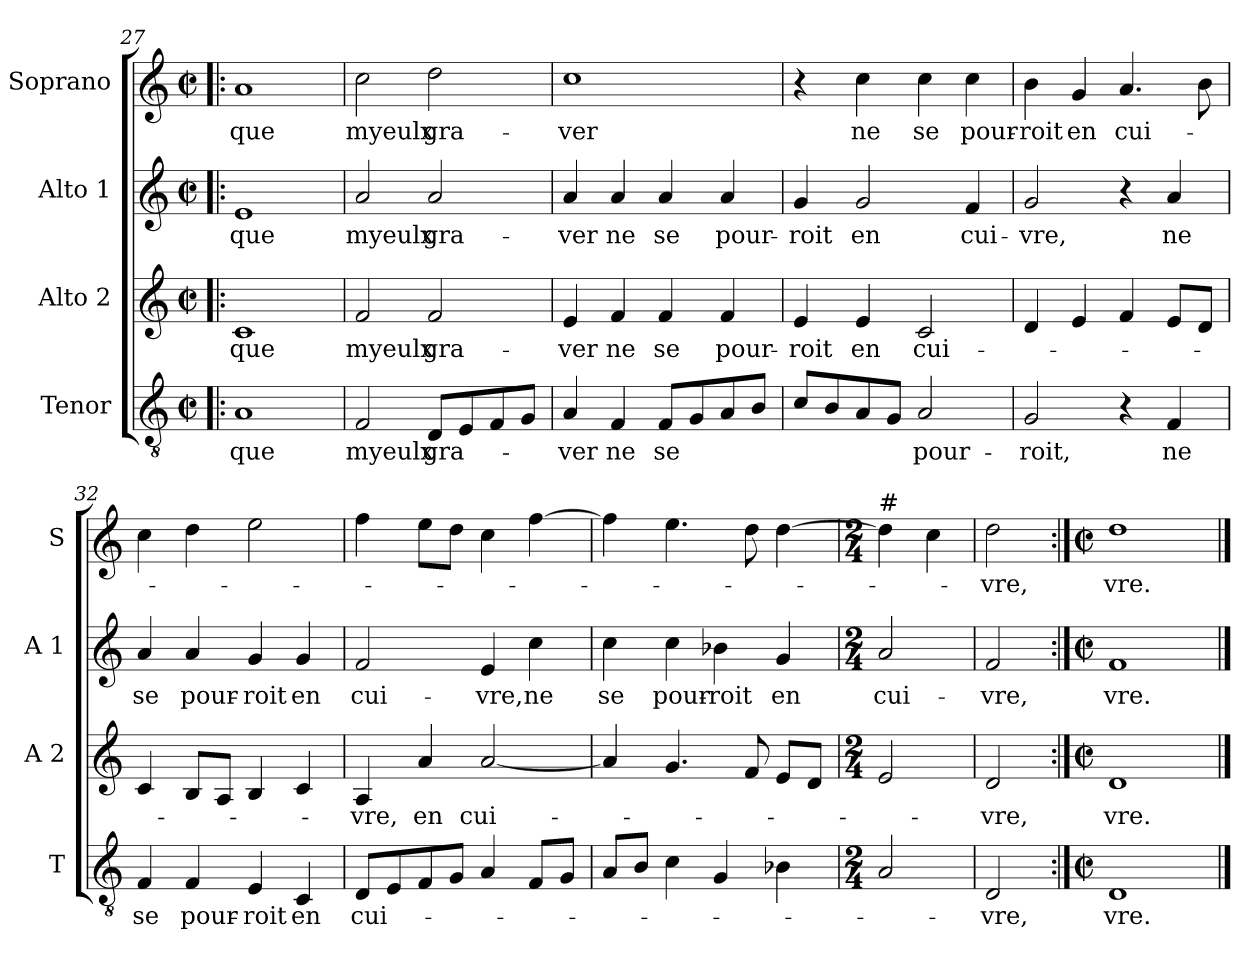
**kern	**text	**kern	**text	**kern	**text	**kern	**text
*part4	*part4	*part3	*part3	*part2	*part2	*part1	*part1
*staff4	*staff4	*staff3	*staff3	*staff2	*staff2	*staff1	*staff1
*I"Tenor	*	*I"Alto 2	*	*I"Alto 1	*	*I"Soprano	*
*I'T	*	*I'A 2	*	*I'A 1	*	*I'S	*
*clefGv2	*	*clefG2	*	*clefG2	*	*clefG2	*
*k[]	*	*k[]	*	*k[]	*	*k[]	*
*C:	*	*C:	*	*C:	*	*C:	*
*M2/2	*	*M2/2	*	*M2/2	*	*M2/2	*
*met(c|)	*	*met(c|)	*	*met(c|)	*	*met(c|)	*
=27!|:	=27!|:	=27!|:	=27!|:	=27!|:	=27!|:	=27!|:	=27!|:
!	!LO:LY:b	!	!LO:LY:b	!	!LO:LY:b	!	!LO:LY:b
1A	que	1c	que	1e	que	1a	que
=28	=28	=28	=28	=28	=28	=28	=28
!	!LO:LY:b	!	!LO:LY:b	!	!LO:LY:b	!	!LO:LY:b
2F/	myeulx	2f/	myeulx	2a/	myeulx	2cc\	myeulx
!	!LO:LY:b	!	!LO:LY:b	!	!LO:LY:b	!	!LO:LY:b
8D/L	gra-	2f/	gra-	2a/	gra-	2dd\	gra-
8E/	.	.	.	.	.	.	.
8F/	.	.	.	.	.	.	.
8G/J	.	.	.	.	.	.	.
=29	=29	=29	=29	=29	=29	=29	=29
!	!LO:LY:b	!	!LO:LY:b	!	!LO:LY:b	!	!LO:LY:b
4A/	-ver	4e/	-ver	4a/	-ver	1cc	-ver
!	!LO:LY:b	!	!LO:LY:b	!	!LO:LY:b	!	!
4F/	ne	4f/	ne	4a/	ne	.	.
!	!LO:LY:b	!	!LO:LY:b	!	!LO:LY:b	!	!
8F/L	se	4f/	se	4a/	se	.	.
8G/	.	.	.	.	.	.	.
!	!	!	!LO:LY:b	!	!LO:LY:b	!	!
8A/	.	4f/	pour-	4a/	pour-	.	.
8B/J	.	.	.	.	.	.	.
=30	=30	=30	=30	=30	=30	=30	=30
!	!	!	!LO:LY:b	!	!LO:LY:b	!	!
8c/L	.	4e/	-roit	4g/	-roit	4r	.
8B/	.	.	.	.	.	.	.
!	!	!	!LO:LY:b	!	!LO:LY:b	!	!LO:LY:b
8A/	.	4e/	en	2g/	en	4cc\	ne
8G/J	.	.	.	.	.	.	.
!	!LO:LY:b	!	!LO:LY:b	!	!	!	!LO:LY:b
2A/	pour-	2c/	cui-	.	.	4cc\	se
!	!	!	!	!	!LO:LY:b	!	!LO:LY:b
.	.	.	.	4f/	cui-	4cc\	pour-
=31	=31	=31	=31	=31	=31	=31	=31
!	!LO:LY:b	!	!	!	!LO:LY:b	!	!LO:LY:b
2G/	-roit,	4d/	.	2g/	-vre,	4b\	-roit
!	!	!	!	!	!	!	!LO:LY:b
.	.	4e/	.	.	.	4g/	en
!	!	!	!	!	!	!	!LO:LY:b
4r	.	4f/	.	4r	.	4.a/	cui-
!	!LO:LY:b	!	!	!	!LO:LY:b	!	!
4F/	ne	8e/L	.	4a/	ne	.	.
.	.	8d/J	.	.	.	8b\	.
!!LO:LB:g=z
=32	=32	=32	=32	=32	=32	=32	=32
!	!LO:LY:b	!	!	!	!LO:LY:b	!	!
4F/	se	4c/	.	4a/	se	4cc\	.
!	!LO:LY:b	!	!	!	!LO:LY:b	!	!
4F/	pour-	8B/L	.	4a/	pour-	4dd\	.
.	.	8A/J	.	.	.	.	.
!	!LO:LY:b	!	!	!	!LO:LY:b	!	!
4E/	-roit	4B/	.	4g/	-roit	2ee\	.
!	!LO:LY:b	!	!	!	!LO:LY:b	!	!
4C/	en	4c/	.	4g/	en	.	.
=33	=33	=33	=33	=33	=33	=33	=33
!	!LO:LY:b	!	!LO:LY:b	!	!LO:LY:b	!	!
8D/L	cui-	4A/	-vre,	2f/	cui-	4ff\	.
8E/	.	.	.	.	.	.	.
!	!	!	!LO:LY:b	!	!	!	!
8F/	.	4a/	en	.	.	8ee\L	.
8G/J	.	.	.	.	.	8dd\J	.
!	!	!	!LO:LY:b	!	!LO:LY:b	!	!
4A/	.	[2a/	cui-	4e/	-vre,	4cc\	.
!	!	!	!	!	!LO:LY:b	!	!
8F/L	.	.	.	4cc\	ne	[4ff\	.
8G/J	.	.	.	.	.	.	.
=34	=34	=34	=34	=34	=34	=34	=34
!	!	!	!	!	!LO:LY:b	!	!
8A/L	.	4a/]	.	4cc\	se	4ff\]	.
8B/J	.	.	.	.	.	.	.
!	!	!	!	!	!LO:LY:b	!	!
4c\	.	4.g/	.	4cc\	pour-	4.ee\	.
!	!	!	!	!	!LO:LY:b	!	!
4G/	.	.	.	4b-X\	-roit	.	.
.	.	8f/	.	.	.	8dd\	.
!	!	!	!	!	!LO:LY:b	!	!
4B-X\	.	8e/L	.	4g/	en	[4dd\	.
.	.	8d/J	.	.	.	.	.
=35	=35	=35	=35	=35	=35	=35	=35
*M2/4	*	*M2/4	*	*M2/4	*	*M2/4	*
!	!	!	!	!	!	!LO:TX:a:t=#	!
!	!	!	!	!	!LO:LY:b	!	!
2A/	.	2e/	.	2a/	cui-	4dd\]	.
.	.	.	.	.	.	4cc\	.
=36	=36	=36	=36	=36	=36	=36	=36
!	!LO:LY:b	!	!LO:LY:b	!	!LO:LY:b	!	!LO:LY:b
2D/	-vre,	2d/	-vre,	2f/	-vre,	2dd\	-vre,
=37:|!	=37:|!	=37:|!	=37:|!	=37:|!	=37:|!	=37:|!	=37:|!
*M2/2	*	*M2/2	*	*M2/2	*	*M2/2	*
*met(c|)	*	*met(c|)	*	*met(c|)	*	*met(c|)	*
!	!LO:LY:b	!	!LO:LY:b	!	!LO:LY:b	!	!LO:LY:b
1D	vre.	1d	vre.	1f	vre.	1dd	vre.
==	==	==	==	==	==	==	==
*-	*-	*-	*-	*-	*-	*-	*-
